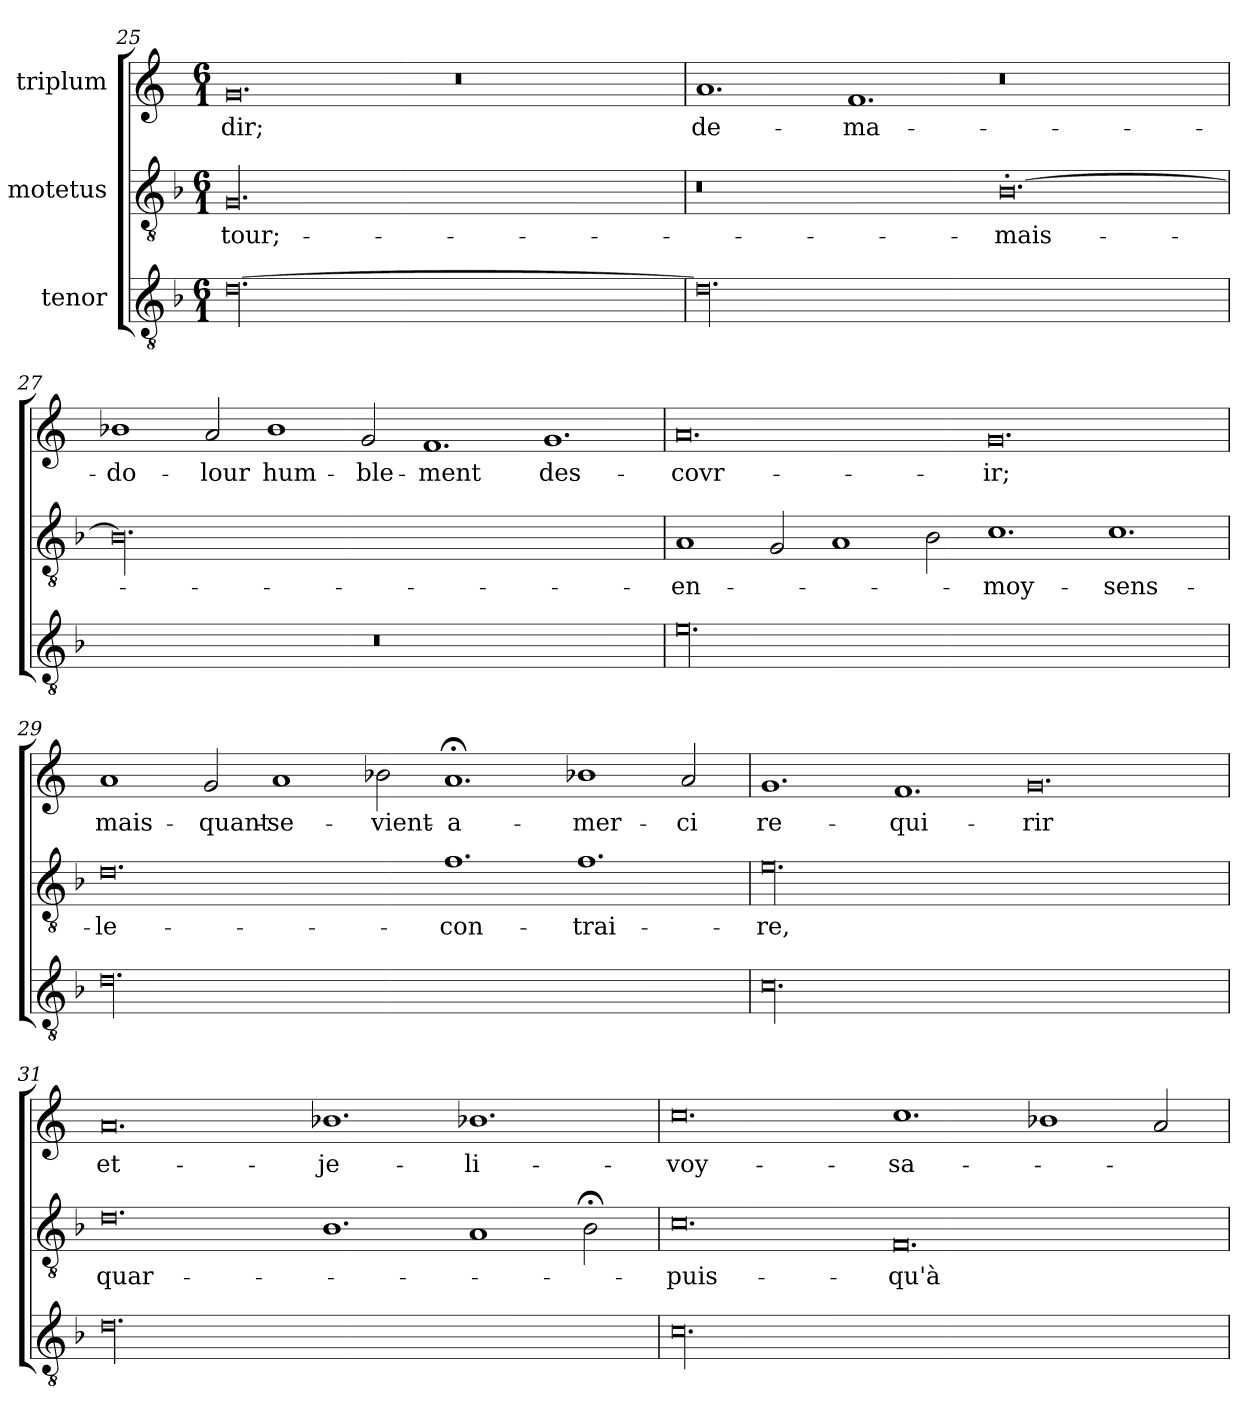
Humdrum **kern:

**kern	**kern	**text	**kern	**text
*part3	*part2	*part2	*part1	*part1
*staff3	*staff2	*staff2	*staff1	*staff1
*I"tenor	*I"motetus	*	*I"triplum	*
*clefGv2	*clefGv2	*	*clefG2	*
*k[b-]	*k[b-]	*	*k[]	*
*F:	*F:	*	*C:	*
*M6/1	*M6/1	*	*M6/1	*
=25	=25	=25	=25	=25
[00.d\	00.G/	tour;-	0.g/	-dir;
.	.	.	0.r	.
=26	=26	=26	=26	=26
00.d\]	0.r	.	1.a/	de-
.	.	.	1.f/	ma-
.	[0.B-'\	mais-	0.r	.
!!LO:PB:g=z
=27	=27	=27	=27	=27
00.r	00.B-\]	.	1b-X\	do-
.	.	.	2a/	-lour
.	.	.	1b-\	hum-
.	.	.	2g/	-ble-
.	.	.	1.f/	-ment
.	.	.	1.g/	des-
=28	=28	=28	=28	=28
00.e\	1A/	en-	0.a/	-covr-
.	2G/	.	.	.
.	1A/	.	.	.
.	2B-\	.	.	.
.	1.c\	moy-	0.g/	-ir;
.	1.c\	sens-	.	.
=29	=29	=29	=29	=29
00.d\	0.d\	le-	1a/	mais-
.	.	.	2g/	quant-
.	.	.	1a/	se-
.	.	.	2b-X\	vient-
.	1.f\	con-	1.a;</	a-
.	1.f\	-trai-	1b-X\	mer-
.	.	.	2a/	-ci
!!LO:LB:g=z
=30	=30	=30	=30	=30
00.c\	00.e\	-re,	1.g/	re-
.	.	.	1.f/	-qui-
.	.	.	0.g/	-rir
=31	=31	=31	=31	=31
00.d\	0.d\	quar-	0.a/	et-
.	1.B-\	.	1.b-X\	je-
.	1A/	.	1.b-X\	li-
.	2B-;<\	.	.	.
=32	=32	=32	=32	=32
00.c\	0.c\	puis-	0.cc\	voy-
.	0.F/	qu'à-	1.cc\	sa-
.	.	.	1b-X\	.
.	.	.	2a/	.
=	=	=	=	=
*-	*-	*-	*-	*-
